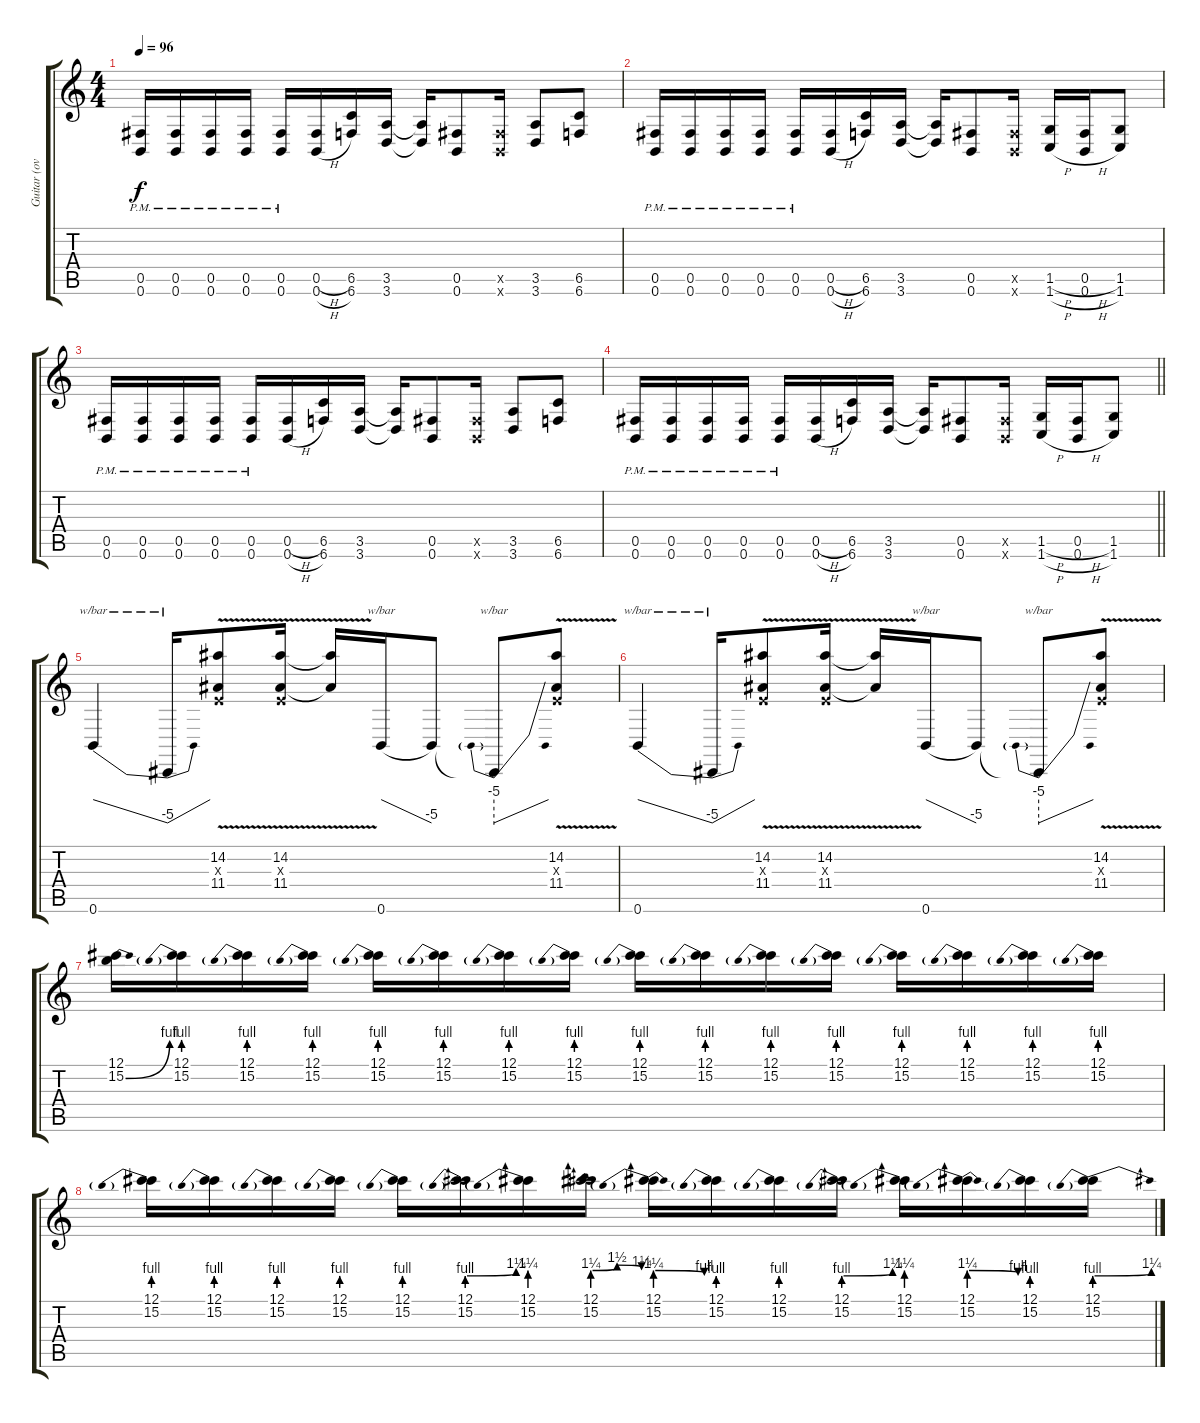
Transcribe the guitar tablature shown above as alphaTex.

\track ("Guitar (over.)" "Guitar (ov") {instrument overdrivenguitar}
\staff {score tabs}
\tuning (Db4 Ab3 E3 B2 Gb2 B1) {hide}
\ts (4 4)
\tempo 96
\clef g2
\ks c
(0.5{pm} 0.6{pm}).16{dy f} (0.5{pm} 0.6{pm}).16 (0.5{pm} 0.6{pm}).16 (0.5{pm} 0.6{pm}).16 (0.5{pm} 0.6{pm}).16 (0.5{h} 0.6{h}).16 (6.5 6.6).16 (3.5 3.6).16 (3.5{t} 3.6{t}).16 (0.5 0.6).8 (0.5{x} 0.6{x}).16 (3.5 3.6).8 (6.5 6.6).8 |
(0.5{pm} 0.6{pm}).16 (0.5{pm} 0.6{pm}).16 (0.5{pm} 0.6{pm}).16 (0.5{pm} 0.6{pm}).16 (0.5{pm} 0.6{pm}).16 (0.5{h} 0.6{h}).16 (6.5 6.6).16 (3.5 3.6).16 (3.5{t} 3.6{t}).16 (0.5 0.6).8 (0.5{x} 0.6{x}).16 (1.5{h} 1.6{h}).16 (0.5{h} 0.6{h}).16 (1.5 1.6).8 |
(0.5{pm} 0.6{pm}).16 (0.5{pm} 0.6{pm}).16 (0.5{pm} 0.6{pm}).16 (0.5{pm} 0.6{pm}).16 (0.5{pm} 0.6{pm}).16 (0.5{h} 0.6{h}).16 (6.5 6.6).16 (3.5 3.6).16 (3.5{t} 3.6{t}).16 (0.5 0.6).8 (0.5{x} 0.6{x}).16 (3.5 3.6).8 (6.5 6.6).8 |
\barLineRight lightlight
(0.5{pm} 0.6{pm}).16 (0.5{pm} 0.6{pm}).16 (0.5{pm} 0.6{pm}).16 (0.5{pm} 0.6{pm}).16 (0.5{pm} 0.6{pm}).16 (0.5{h} 0.6{h}).16 (6.5 6.6).16 (3.5 3.6).16 (3.5{t} 3.6{t}).16 (0.5 0.6).8 (0.5{x} 0.6{x}).16 (1.5{h} 1.6{h}).16 (0.5{h} 0.6{h}).16 (1.5 1.6).8 |
0.6.4{tbe (dive default 0 0 60 -20) volume 8} 0.6{t}.16{tbe (dive default 0 -20 60 0)} (14.2{v} 0.3{x} 11.4{v}).8 (14.2{v} 0.3{x} 11.4{v}).16 (14.2{t} 11.4{t}).16 0.6.16{tbe (dive default 0 0 60 -20)} 0.6{t}.8 0.6{t}.8{tbe (predivedive default 0 -20 60 0)} (14.2{v} 0.3{x} 11.4{v}).8 |
0.6.4{tbe (dive default 0 0 60 -20)} 0.6{t}.16{tbe (dive default 0 -20 60 0)} (14.2{v} 0.3{x} 11.4{v}).8 (14.2{v} 0.3{x} 11.4{v}).16 (14.2{t} 11.4{t}).16 0.6.16{tbe (dive default 0 0 60 -20)} 0.6{t}.8 0.6{t}.8{tbe (predivedive default 0 -20 60 0)} (14.2{v} 0.3{x} 11.4{v}).8 |
(12.1 15.2{be (bend 0 0 60 4)}).16 (12.1 15.2{be (prebend 0 4 60 4)}).16 (12.1 15.2{be (prebend 0 4 60 4)}).16 (12.1 15.2{be (prebend 0 4 60 4)}).16 (12.1 15.2{be (prebend 0 4 60 4)}).16 (12.1 15.2{be (prebend 0 4 60 4)}).16 (12.1 15.2{be (prebend 0 4 60 4)}).16 (12.1 15.2{be (prebend 0 4 60 4)}).16 (12.1 15.2{be (prebend 0 4 60 4)}).16 (12.1 15.2{be (prebend 0 4 60 4)}).16 (12.1 15.2{be (prebend 0 4 60 4)}).16 (12.1 15.2{be (prebend 0 4 60 4)}).16 (12.1 15.2{be (prebend 0 4 60 4)}).16 (12.1 15.2{be (prebend 0 4 60 4)}).16 (12.1 15.2{be (prebend 0 4 60 4)}).16 (12.1 15.2{be (prebend 0 4 60 4)}).16 |
(12.1 15.2{be (prebend 0 4 60 4)}).16 (12.1 15.2{be (prebend 0 4 60 4)}).16 (12.1 15.2{be (prebend 0 4 60 4)}).16 (12.1 15.2{be (prebend 0 4 60 4)}).16 (12.1 15.2{be (prebend 0 4 60 4)}).16 (12.1 15.2{be (prebendbend 0 4 60 5)}).16 (12.1 15.2{be (prebend 0 5 60 5)}).16 (12.1 15.2{be (bendrelease 0 5 30 6 30 6 60 5)}).16 (12.1 15.2{be (prebendrelease 0 5 60 4)}).16 (12.1 15.2{be (prebend 0 4 60 4)}).16 (12.1 15.2{be (prebend 0 4 60 4)}).16 (12.1 15.2{be (prebendbend 0 4 60 5)}).16 (12.1 15.2{be (prebend 0 5 60 5)}).16 (12.1 15.2{be (prebendrelease 0 5 60 4)}).16 (12.1 15.2{be (prebend 0 4 60 4)}).16 (12.1 15.2{be (prebendbend 0 4 60 5)}).16
